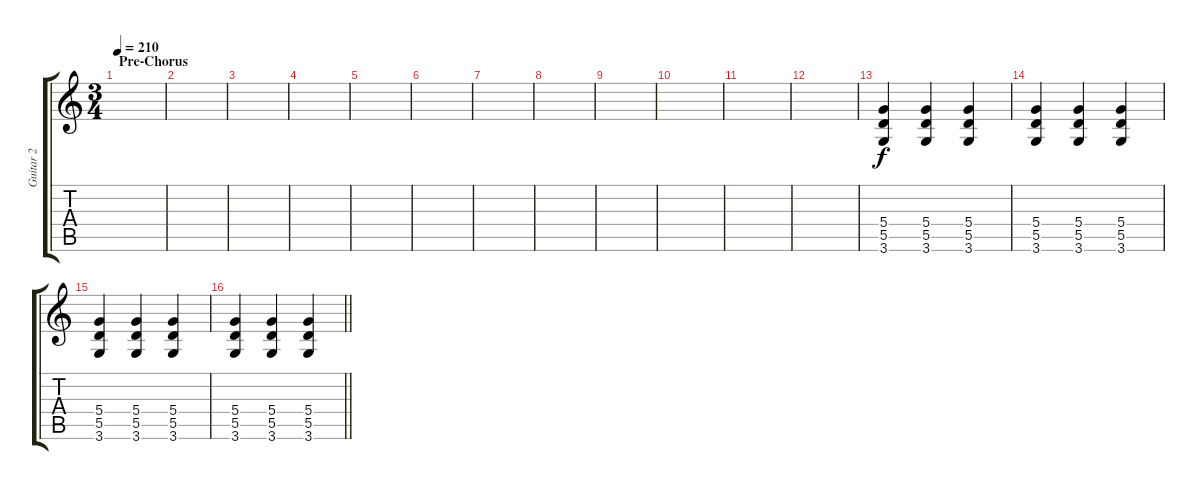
\track ("Guitar 2" "Guitar 2") {instrument distortionguitar}
\staff {score tabs}
\tuning (E4 B3 G3 D3 A2 E2) {hide}
\ts (3 4)
\section ("" "Pre-Chorus")
\tempo 210
\clef g2
\ks c
|
|
|
|
|
|
|
|
|
|
|
|
(5.4 5.5 3.6).4 (5.4 5.5 3.6).4 (5.4 5.5 3.6).4 |
(5.4 5.5 3.6).4 (5.4 5.5 3.6).4 (5.4 5.5 3.6).4 |
(5.4 5.5 3.6).4 (5.4 5.5 3.6).4 (5.4 5.5 3.6).4 |
\barLineRight lightlight
(5.4 5.5 3.6).4 (5.4 5.5 3.6).4 (5.4 5.5 3.6{sl}).4
